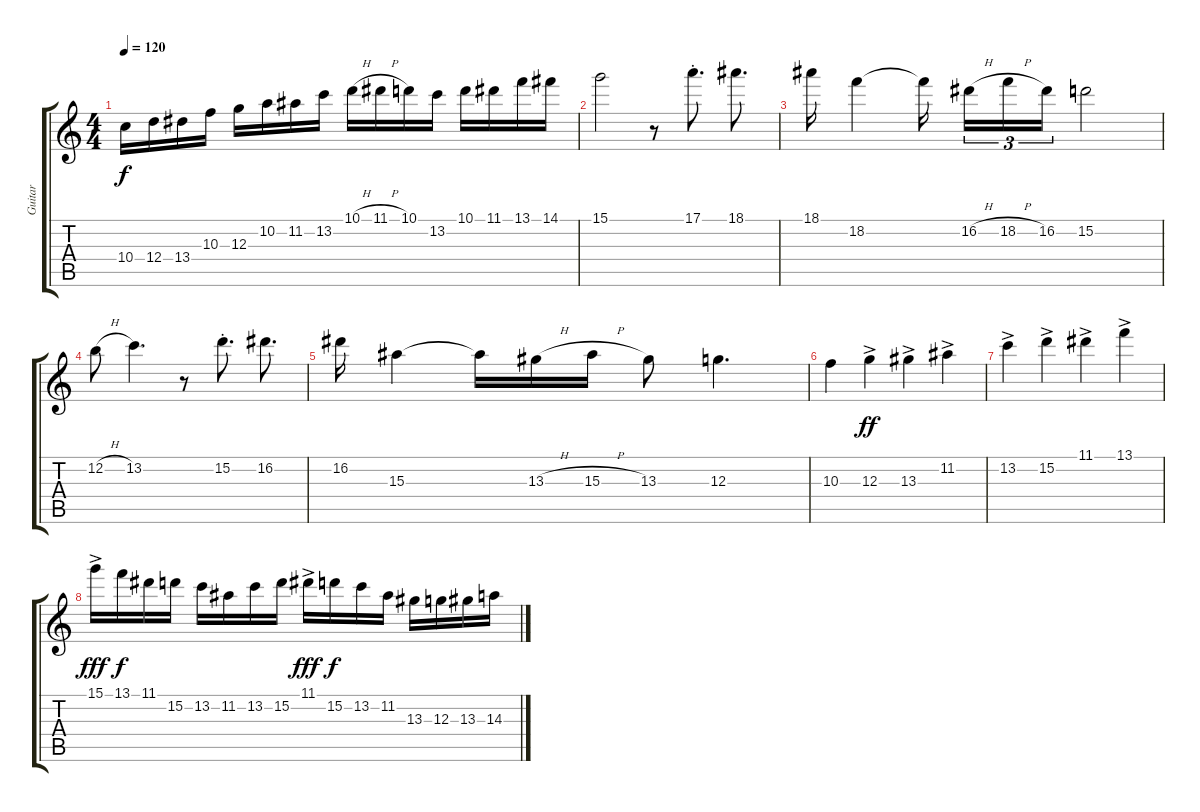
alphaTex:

\track ("Guitar" "Guitar") {instrument distortionguitar}
\staff {score tabs}
\tuning (E4 B3 G3 D3 A2 E2) {hide}
\ts (4 4)
\tempo 120
\clef g2
\ks c
10.4.16{dy f} 12.4.16 13.4.16 10.3.16 12.3.16 10.2.16 11.2.16 13.2.16 10.1{h}.16 11.1{h}.16 10.1.16 13.2.16 10.1.16 11.1.16 13.1.16 14.1.16 |
15.1.2 r.8 17.1{st}.8{d} 18.1.8{d} |
18.1.16 18.2.4 18.2{t}.16{beam splitsecondary} 16.2{h}.16{tu (3 2)} 18.2{h}.16{tu (3 2)} 16.2.16{tu (3 2)} 15.2.2 |
12.2{h}.8 13.2.4{d} r.8 15.2{st}.8{d} 16.2.8{d} |
16.2.16 15.3.4 15.3{t}.16 13.3{h}.16 15.3{h}.16 13.3.8 12.3.4{d} |
10.3.4 12.3{ac}.4{dy ff} 13.3{ac}.4 11.2{ac}.4 |
13.2{ac}.4 15.2{ac}.4 11.1{ac}.4 13.1{ac}.4 |
15.1{ac}.16{dy fff} 13.1.16{dy f} 11.1.16 15.2.16 13.2.16 11.2.16 13.2.16 15.2.16 11.1{ac}.16{dy fff} 15.2.16{dy f} 13.2.16 11.2.16 13.3.16 12.3.16 13.3.16 14.3.16
